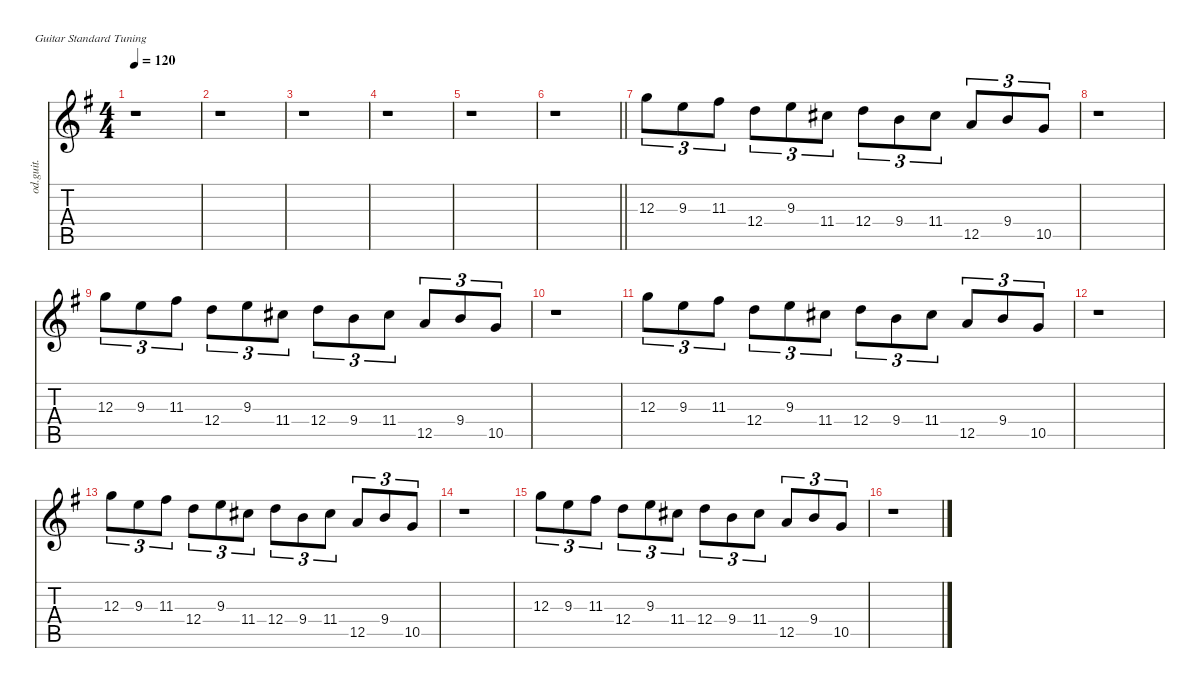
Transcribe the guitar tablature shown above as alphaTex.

\defaultSystemsLayout 4
\hideDynamics
\bracketExtendMode nobrackets
\otherSystemsTrackNameOrientation horizontal
\track ("Guitarra 2" "od.guit.") {defaultSystemsLayout 16 instrument overdrivenguitar}
\staff {score tabs}
\tuning (E4 B3 G3 D3 A2 E2)
\ts (4 4)
\tempo 120
\clef g2
\ks g
r.1{dy f beam Down} |
r.1{beam Down} |
r.1{beam Down} |
r.1{beam Down} |
r.1{beam Down} |
\barLineRight lightlight
r.1{beam Down} |
12.3{acc forcenatural}.8{tu (3 2) beam Down} 9.3{acc forcenatural}.8{tu (3 2) beam Down} 11.3{acc #}.8{tu (3 2) beam Down} 12.4{acc forcenatural}.8{tu (3 2) beam Down} 9.3{acc forcenatural}.8{tu (3 2) beam Down} 11.4{acc #}.8{tu (3 2) beam Down} 12.4{acc forcenatural}.8{tu (3 2) beam Down} 9.4{acc forcenatural}.8{tu (3 2) beam Down} 11.4{acc #}.8{tu (3 2) beam Down} 12.5{acc forcenatural}.8{tu (3 2) beam Up} 9.4{acc forcenatural}.8{tu (3 2) beam Up} 10.5{acc forcenatural}.8{tu (3 2) beam Up} |
r.1{beam Down} |
12.3{acc forcenatural}.8{tu (3 2) beam Down} 9.3{acc forcenatural}.8{tu (3 2) beam Down} 11.3{acc #}.8{tu (3 2) beam Down} 12.4{acc forcenatural}.8{tu (3 2) beam Down} 9.3{acc forcenatural}.8{tu (3 2) beam Down} 11.4{acc #}.8{tu (3 2) beam Down} 12.4{acc forcenatural}.8{tu (3 2) beam Down} 9.4{acc forcenatural}.8{tu (3 2) beam Down} 11.4{acc #}.8{tu (3 2) beam Down} 12.5{acc forcenatural}.8{tu (3 2) beam Up} 9.4{acc forcenatural}.8{tu (3 2) beam Up} 10.5{acc forcenatural}.8{tu (3 2) beam Up} |
r.1{beam Down} |
12.3{acc forcenatural}.8{tu (3 2) beam Down} 9.3{acc forcenatural}.8{tu (3 2) beam Down} 11.3{acc #}.8{tu (3 2) beam Down} 12.4{acc forcenatural}.8{tu (3 2) beam Down} 9.3{acc forcenatural}.8{tu (3 2) beam Down} 11.4{acc #}.8{tu (3 2) beam Down} 12.4{acc forcenatural}.8{tu (3 2) beam Down} 9.4{acc forcenatural}.8{tu (3 2) beam Down} 11.4{acc #}.8{tu (3 2) beam Down} 12.5{acc forcenatural}.8{tu (3 2) beam Up} 9.4{acc forcenatural}.8{tu (3 2) beam Up} 10.5{acc forcenatural}.8{tu (3 2) beam Up} |
r.1{beam Down} |
12.3{acc forcenatural}.8{tu (3 2) beam Down} 9.3{acc forcenatural}.8{tu (3 2) beam Down} 11.3{acc #}.8{tu (3 2) beam Down} 12.4{acc forcenatural}.8{tu (3 2) beam Down} 9.3{acc forcenatural}.8{tu (3 2) beam Down} 11.4{acc #}.8{tu (3 2) beam Down} 12.4{acc forcenatural}.8{tu (3 2) beam Down} 9.4{acc forcenatural}.8{tu (3 2) beam Down} 11.4{acc #}.8{tu (3 2) beam Down} 12.5{acc forcenatural}.8{tu (3 2) beam Up} 9.4{acc forcenatural}.8{tu (3 2) beam Up} 10.5{acc forcenatural}.8{tu (3 2) beam Up} |
r.1{beam Down} |
12.3{acc forcenatural}.8{tu (3 2) beam Down} 9.3{acc forcenatural}.8{tu (3 2) beam Down} 11.3{acc #}.8{tu (3 2) beam Down} 12.4{acc forcenatural}.8{tu (3 2) beam Down} 9.3{acc forcenatural}.8{tu (3 2) beam Down} 11.4{acc #}.8{tu (3 2) beam Down} 12.4{acc forcenatural}.8{tu (3 2) beam Down} 9.4{acc forcenatural}.8{tu (3 2) beam Down} 11.4{acc #}.8{tu (3 2) beam Down} 12.5{acc forcenatural}.8{tu (3 2) beam Up} 9.4{acc forcenatural}.8{tu (3 2) beam Up} 10.5{acc forcenatural}.8{tu (3 2) beam Up} |
r.1{beam Down}
